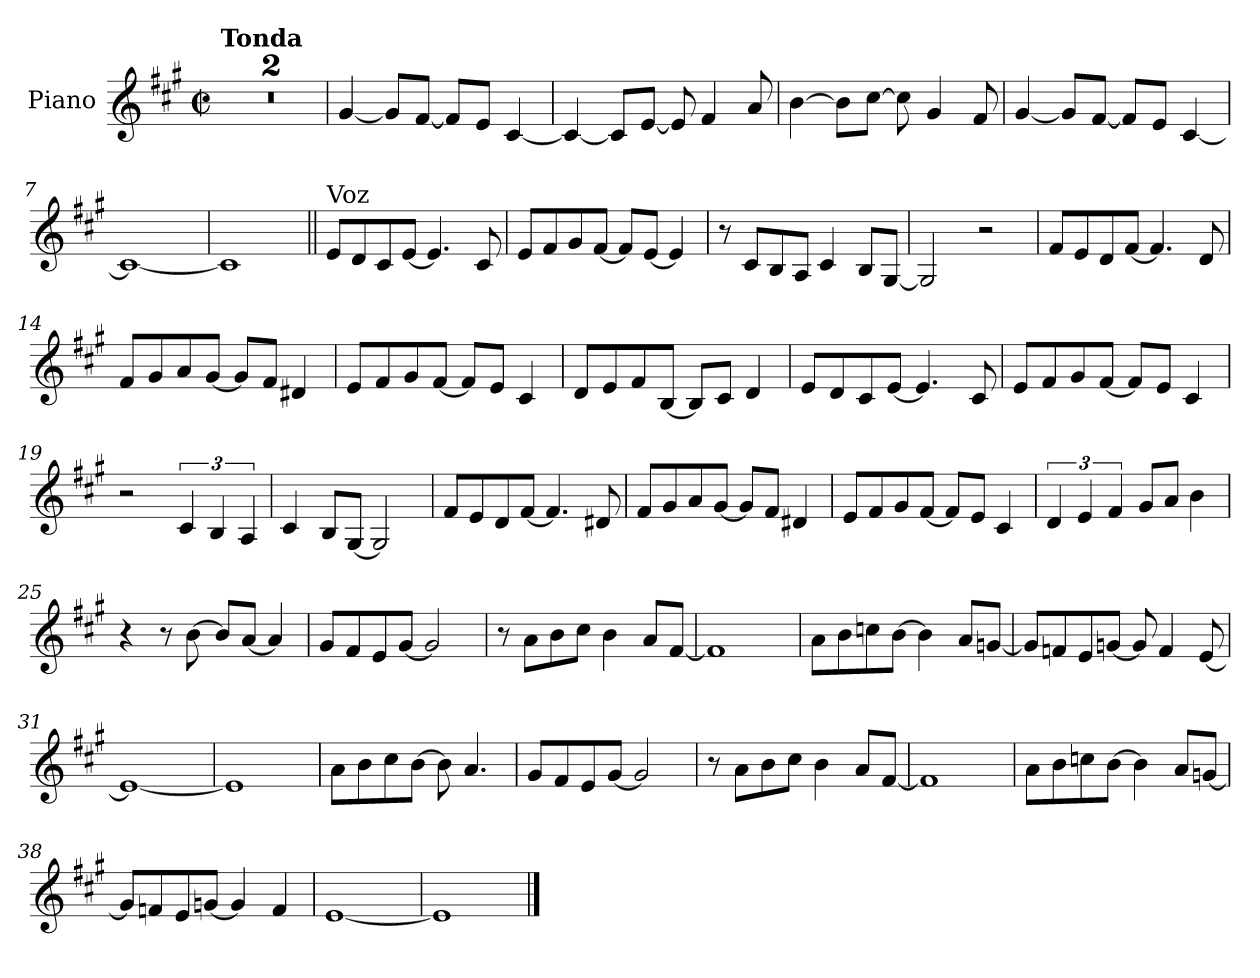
**kern
*part1
*staff1
*I"Piano
*I'Pno.
*clefG2
*k[f#c#g#]
*M2/2
*met(c|)
=1
!LO:TX:B:t=Tonda
1r
=2
1r
=3
[4g#/
8g#/L]
[8f#/J
8f#/L]
8e/J
[4c#/
=4
4c#/_
8c#/L]
[8e/J
8e/]
4f#/
8a/
!!LO:LB:g=z
=5
[4b\
8b\L]
[8cc#\J
8cc#\]
4g#/
8f#/
=6
[4g#/
8g#/L]
[8f#/J
8f#/L]
8e/J
[4c#/
=7
1c#_
=8
1c#]
!!LO:LB:g=z
=9||
!LO:TX:t=Voz
8e/L
8d/
8c#/
[8e/J
4.e/]
8c#/
=10
8e/L
8f#/
8g#/
[8f#/J
8f#/L]
[8e/J
4e/]
=11
8r
8c#/L
8B/
8A/J
4c#/
8B/L
[8G#/J
=12
2G#/]
2r
!!LO:LB:g=z
=13
8f#/L
8e/
8d/
[8f#/J
4.f#/]
8d/
=14
8f#/L
8g#/
8a/
[8g#/J
8g#/L]
8f#/J
4d#X/
=15
8e/L
8f#/
8g#/
[8f#/J
8f#/L]
8e/J
4c#/
!!LO:LB:g=z
=16
8d/L
8e/
8f#/
[8B/J
8B/L]
8c#/J
4d/
=17
8e/L
8d/
8c#/
[8e/J
4.e/]
8c#/
=18
8e/L
8f#/
8g#/
[8f#/J
8f#/L]
8e/J
4c#/
!!LO:LB:g=z
=19
2r
6c#/
6B/
6A/
=20
4c#/
8B/L
[8G#/J
2G#/]
=21
8f#/L
8e/
8d/
[8f#/J
4.f#/]
8d#X/
=22
8f#/L
8g#/
8a/
[8g#/J
8g#/L]
8f#/J
4d#X/
!!LO:LB:g=z
=23
8e/L
8f#/
8g#/
[8f#/J
8f#/L]
8e/J
4c#/
=24
6d/
6e/
6f#/
8g#/L
8a/J
4b\
=25
4r
8r
[8b\
8b/L]
[8a/J
4a/]
=26
8g#/L
8f#/
8e/
[8g#/J
2g#/]
!!LO:LB:g=z
=27
8r
8a\L
8b\
8cc#\J
4b\
8a/L
[8f#/J
=28
1f#]
=29
8a\L
8b\
8ccn\
[8b\J
4b\]
8a/L
[8gn/J
=30
8g/L]
8fn/
8e/
[8gn/J
8g/]
4f/
[8e/
!!LO:LB:g=z
=31
1e_
=32
1e]
=33
8a\L
8b\
8cc#\
[8b\J
8b\]
4.a/
=34
8g#/L
8f#/
8e/
[8g#/J
2g#/]
=35
8r
8a\L
8b\
8cc#\J
4b\
8a/L
[8f#/J
!!LO:LB:g=z
=36
1f#]
=37
8a\L
8b\
8ccn\
[8b\J
4b\]
8a/L
[8gn/J
=38
8g/L]
8fn/
8e/
[8gn/J
4g/]
4f/
=39
[1e
=40
1e]
==
*-
